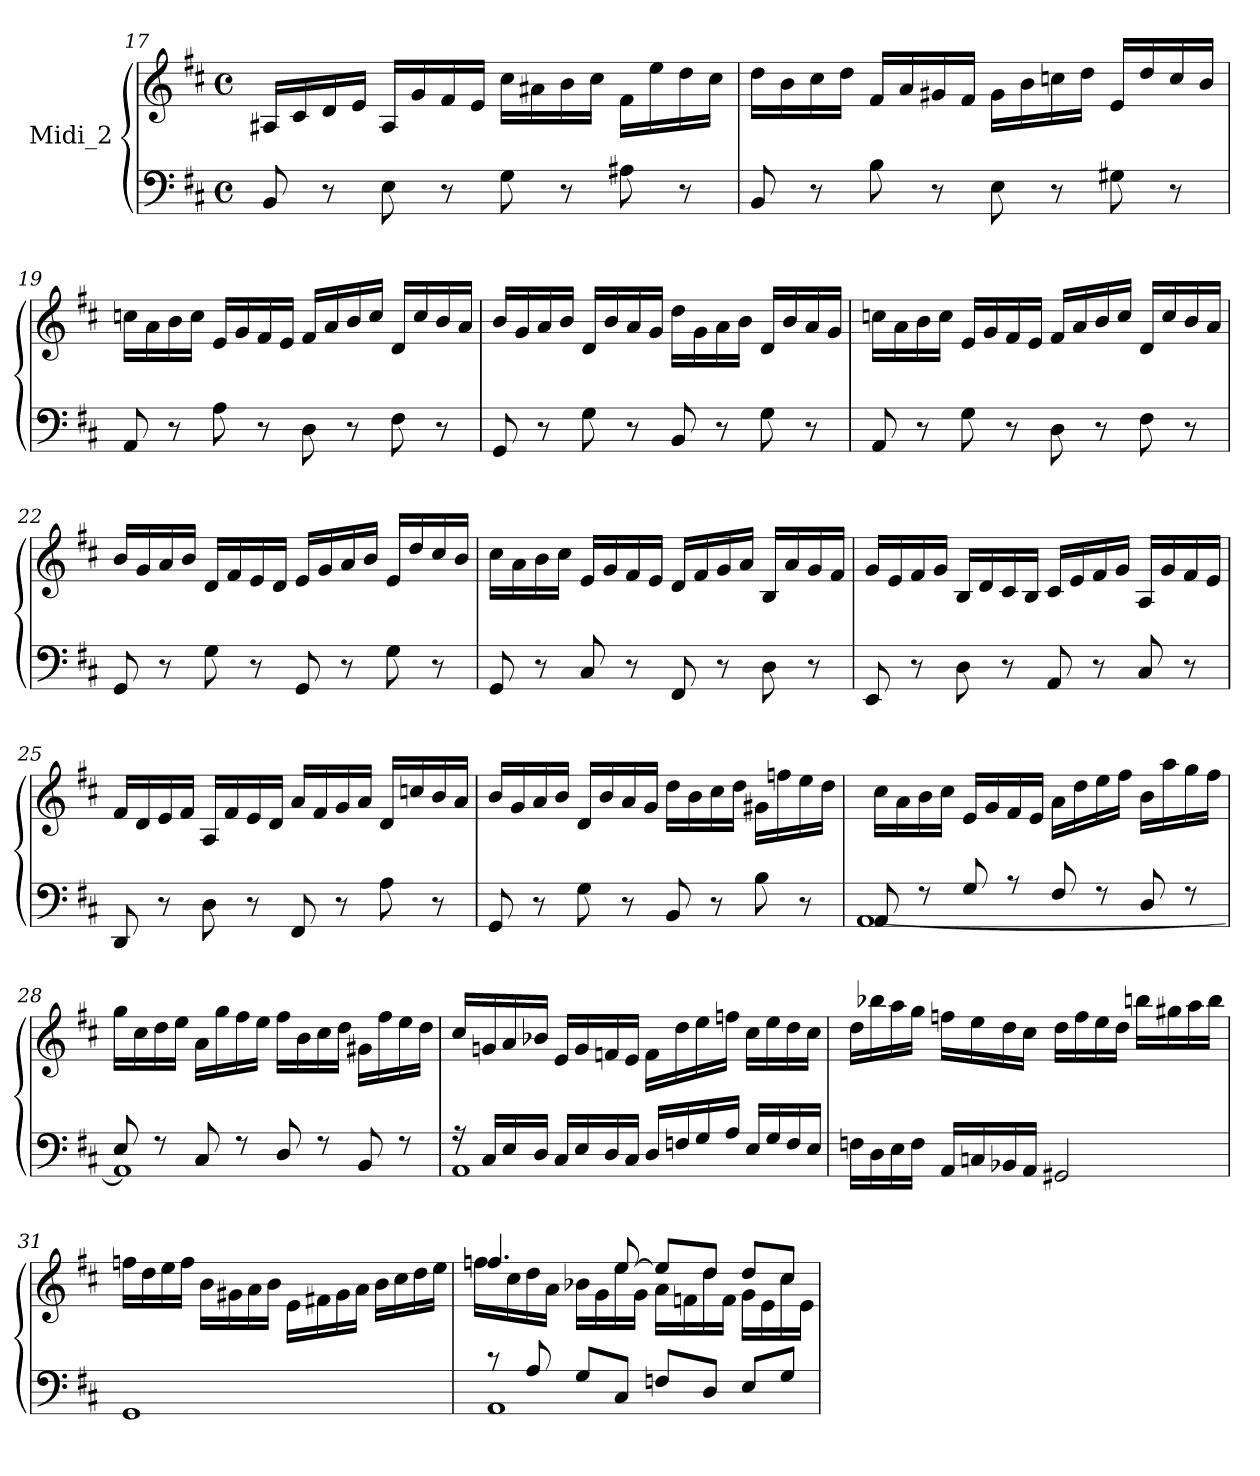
**kern	**kern
*part1	*part1
*staff2	*staff1
*I"Midi_2	*
!!LO:LB:g=z
*clefF4	*clefG2
*k[f#c#]	*k[f#c#]
*D:	*D:
*M4/4	*M4/4
*met(c)	*met(c)
=17	=17
8BB	16A#XLL
.	16c#
8r	16d
.	16eJJ
8E	16A#LL
.	16g
8r	16f#
.	16eJJ
8G	16cc#LL
.	16a#X
8r	16b
.	16cc#JJ
8A#X	16f#LL
.	16ee
8r	16dd
.	16cc#JJ
=18	=18
8BB	16ddLL
.	16b
8r	16cc#
.	16ddJJ
8B	16f#LL
.	16a
8r	16g#X
.	16f#JJ
8E	16g#LL
.	16b
8r	16ccn
.	16ddJJ
8G#X	16eLL
.	16dd
8r	16cc
.	16bJJ
!!LO:LB:g=z
=19	=19
8AA	16ccnLL
.	16a
8r	16b
.	16ccJJ
8A	16eLL
.	16g
8r	16f#
.	16eJJ
8D	16f#LL
.	16a
8r	16b
.	16ccJJ
8F#	16dLL
.	16cc
8r	16b
.	16aJJ
=20	=20
8GG	16bLL
.	16g
8r	16a
.	16bJJ
8G	16dLL
.	16b
8r	16a
.	16gJJ
8BB	16ddLL
.	16g
8r	16a
.	16bJJ
8G	16dLL
.	16b
8r	16a
.	16gJJ
!!LO:LB:g=z
=21	=21
8AA	16ccnLL
.	16a
8r	16b
.	16ccJJ
8G	16eLL
.	16g
8r	16f#
.	16eJJ
8D	16f#LL
.	16a
8r	16b
.	16ccJJ
8F#	16dLL
.	16cc
8r	16b
.	16aJJ
=22	=22
8GG	16bLL
.	16g
8r	16a
.	16bJJ
8G	16dLL
.	16f#
8r	16e
.	16dJJ
8GG	16eLL
.	16g
8r	16a
.	16bJJ
8G	16eLL
.	16dd
8r	16cc#
.	16bJJ
!!LO:LB:g=z
=23	=23
8GG	16cc#LL
.	16a
8r	16b
.	16cc#JJ
8C#	16eLL
.	16g
8r	16f#
.	16eJJ
8FF#	16dLL
.	16f#
8r	16g
.	16aJJ
8D	16BLL
.	16a
8r	16g
.	16f#JJ
=24	=24
8EE	16gLL
.	16e
8r	16f#
.	16gJJ
8D	16BLL
.	16d
8r	16c#
.	16BJJ
8AA	16c#LL
.	16e
8r	16f#
.	16gJJ
8C#	16ALL
.	16g
8r	16f#
.	16eJJ
!!LO:LB:g=z
=25	=25
8DD	16f#LL
.	16d
8r	16e
.	16f#JJ
8D	16ALL
.	16f#
8r	16e
.	16dJJ
8FF#	16aLL
.	16f#
8r	16g
.	16aJJ
8A	16dLL
.	16ccn
8r	16b
.	16aJJ
=26	=26
8GG	16bLL
.	16g
8r	16a
.	16bJJ
8G	16dLL
.	16b
8r	16a
.	16gJJ
8BB	16ddLL
.	16b
8r	16cc#
.	16ddJJ
8B	16g#XLL
.	16ffn
8r	16ee
.	16ddJJ
!!LO:LB:g=z
=27	=27
*^	*
8AA/	[1AA\	16cc#LL
.	.	16a
8r	.	16b
.	.	16cc#JJ
8G/	.	16eLL
.	.	16g
8r	.	16f#
.	.	16eJJ
8F#/	.	16aLL
.	.	16dd
8r	.	16ee
.	.	16ff#JJ
8D/	.	16bLL
.	.	16aa
8r	.	16gg
.	.	16ff#JJ
=28	=28	=28
8E/	1AA\]	16ggLL
.	.	16cc#
8r	.	16dd
.	.	16eeJJ
8C#/	.	16aLL
.	.	16gg
8r	.	16ff#
.	.	16eeJJ
8D/	.	16ff#LL
.	.	16b
8r	.	16cc#
.	.	16ddJJ
8BB/	.	16g#XLL
.	.	16ff#
8r	.	16ee
.	.	16ddJJ
!!LO:LB:g=z
=29	=29	=29
16r	1AA\	16cc#LL
16C#LL	.	16gn
16E	.	16a
16DJJ	.	16b-XJJ
16C#/LL	.	16eLL
16E/	.	16g
16D/	.	16fn
16C#/JJ	.	16eJJ
16DLL	.	16fLL
16Fn	.	16dd
16G	.	16ee
16AJJ	.	16ffnJJ
16E/LL	.	16cc#LL
16G/	.	16ee
16F/	.	16dd
16E/JJ	.	16cc#JJ
*v	*v	*
=30	=30
16FnLL	16ddLL
16D	16bb-X
16E	16aa
16FJJ	16ggJJ
16AA/LL	16ffnLL
16Cn/	16ee
16BB-X/	16dd
16AA/JJ	16cc#JJ
2GG#X/	16ddLL
.	16ff
.	16ee
.	16ddJJ
.	16bbnLL
.	16gg#X
.	16aa
.	16bbJJ
!!LO:LB:g=z
=31	=31
*^	*^
1ryy	1GG\	1ryy	16ffnLL
.	.	.	16dd
.	.	.	16ee
.	.	.	16ffJJ
.	.	.	16bLL
.	.	.	16g#X
.	.	.	16a
.	.	.	16bJJ
.	.	.	16eLL
.	.	.	16f#X
.	.	.	16g#
.	.	.	16aJJ
.	.	.	16bLL
.	.	.	16cc#
.	.	.	16dd
.	.	.	16eeJJ
=32	=32	=32	=32
8r	1AA\	4.ffn/	16ffnLL
.	.	.	16cc#
8A/	.	.	16dd
.	.	.	16aJJ
8GL	.	.	16b-XLL
.	.	.	16g
8C#J	.	[8ee/	16ee
.	.	.	16gJJ
8Fn/L	.	8eeL]	16a\LL
.	.	.	16fn\
8D/J	.	8ddJ	16dd\
.	.	.	16f\JJ
8EL	.	8ddL	16g\LL
.	.	.	16e\
8GJ	.	8cc#J	16cc#\
.	.	.	16e\JJ
*v	*v	*	*
*	*v	*v
=	=
*-	*-
